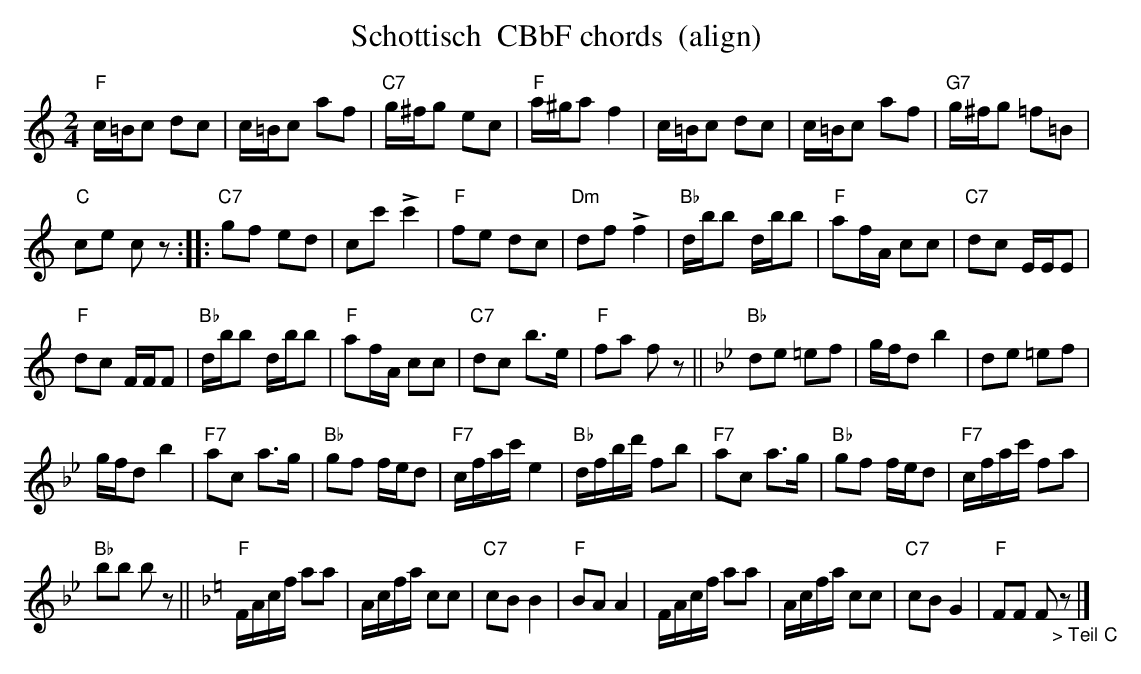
X:1
T: Schottisch  CBbF chords  (align)
M:2/4
L:1/16
K:C %%MIDI gchordon
"F"c=Bc2 d2c2 | c=Bc2 a2f2 | "C7"g^fg2 e2c2 | "F"a^ga2f4 | c=Bc2 d2c2 | c=Bc2 a2f2 | \
"G7"g^fg2 =f2=B2 |
 "C"c2e2 c2z2 :: "C7"g2f2 e2d2 | c2c'2+>+c'4 | "F"f2e2 d2c2 | "Dm"d2f2 +>+f4 | "Bb"dbb2 dbb2 | \
"F"a2fA c2c2 | "C7"d2c2 EEE2 |
 "F"d2c2 FFF2 | "Bb"dbb2 dbb2 | "F"a2fA c2c2 | "C7"d2c2 b3e | "F"f2a2 f2z2 || [K:Bb] \
"Bb"d2e2 =e2f2 | gfd2 b4 | d2e2 =e2f2 |
 gfd2 b4 | "F7"a2c2 a3g | "Bb"g2f2 fed2 | "F7"cfac' e4 | \
"Bb"dfbd' f2b2 | "F7"a2c2 a3g | "Bb"g2f2 fed2 | "F7"cfac' f2a2 |
 "Bb"b2b2 b2z2 || [K:F] "F"FAcf a2a2 | Acfa c2c2 | \
"C7"c2B2 B4 | "F"B2A2 A4 | FAcf a2a2 | Acfa c2c2 | "C7"c2B2 G4 | "F"F2F2 F2"_> Teil C"z2 |]
